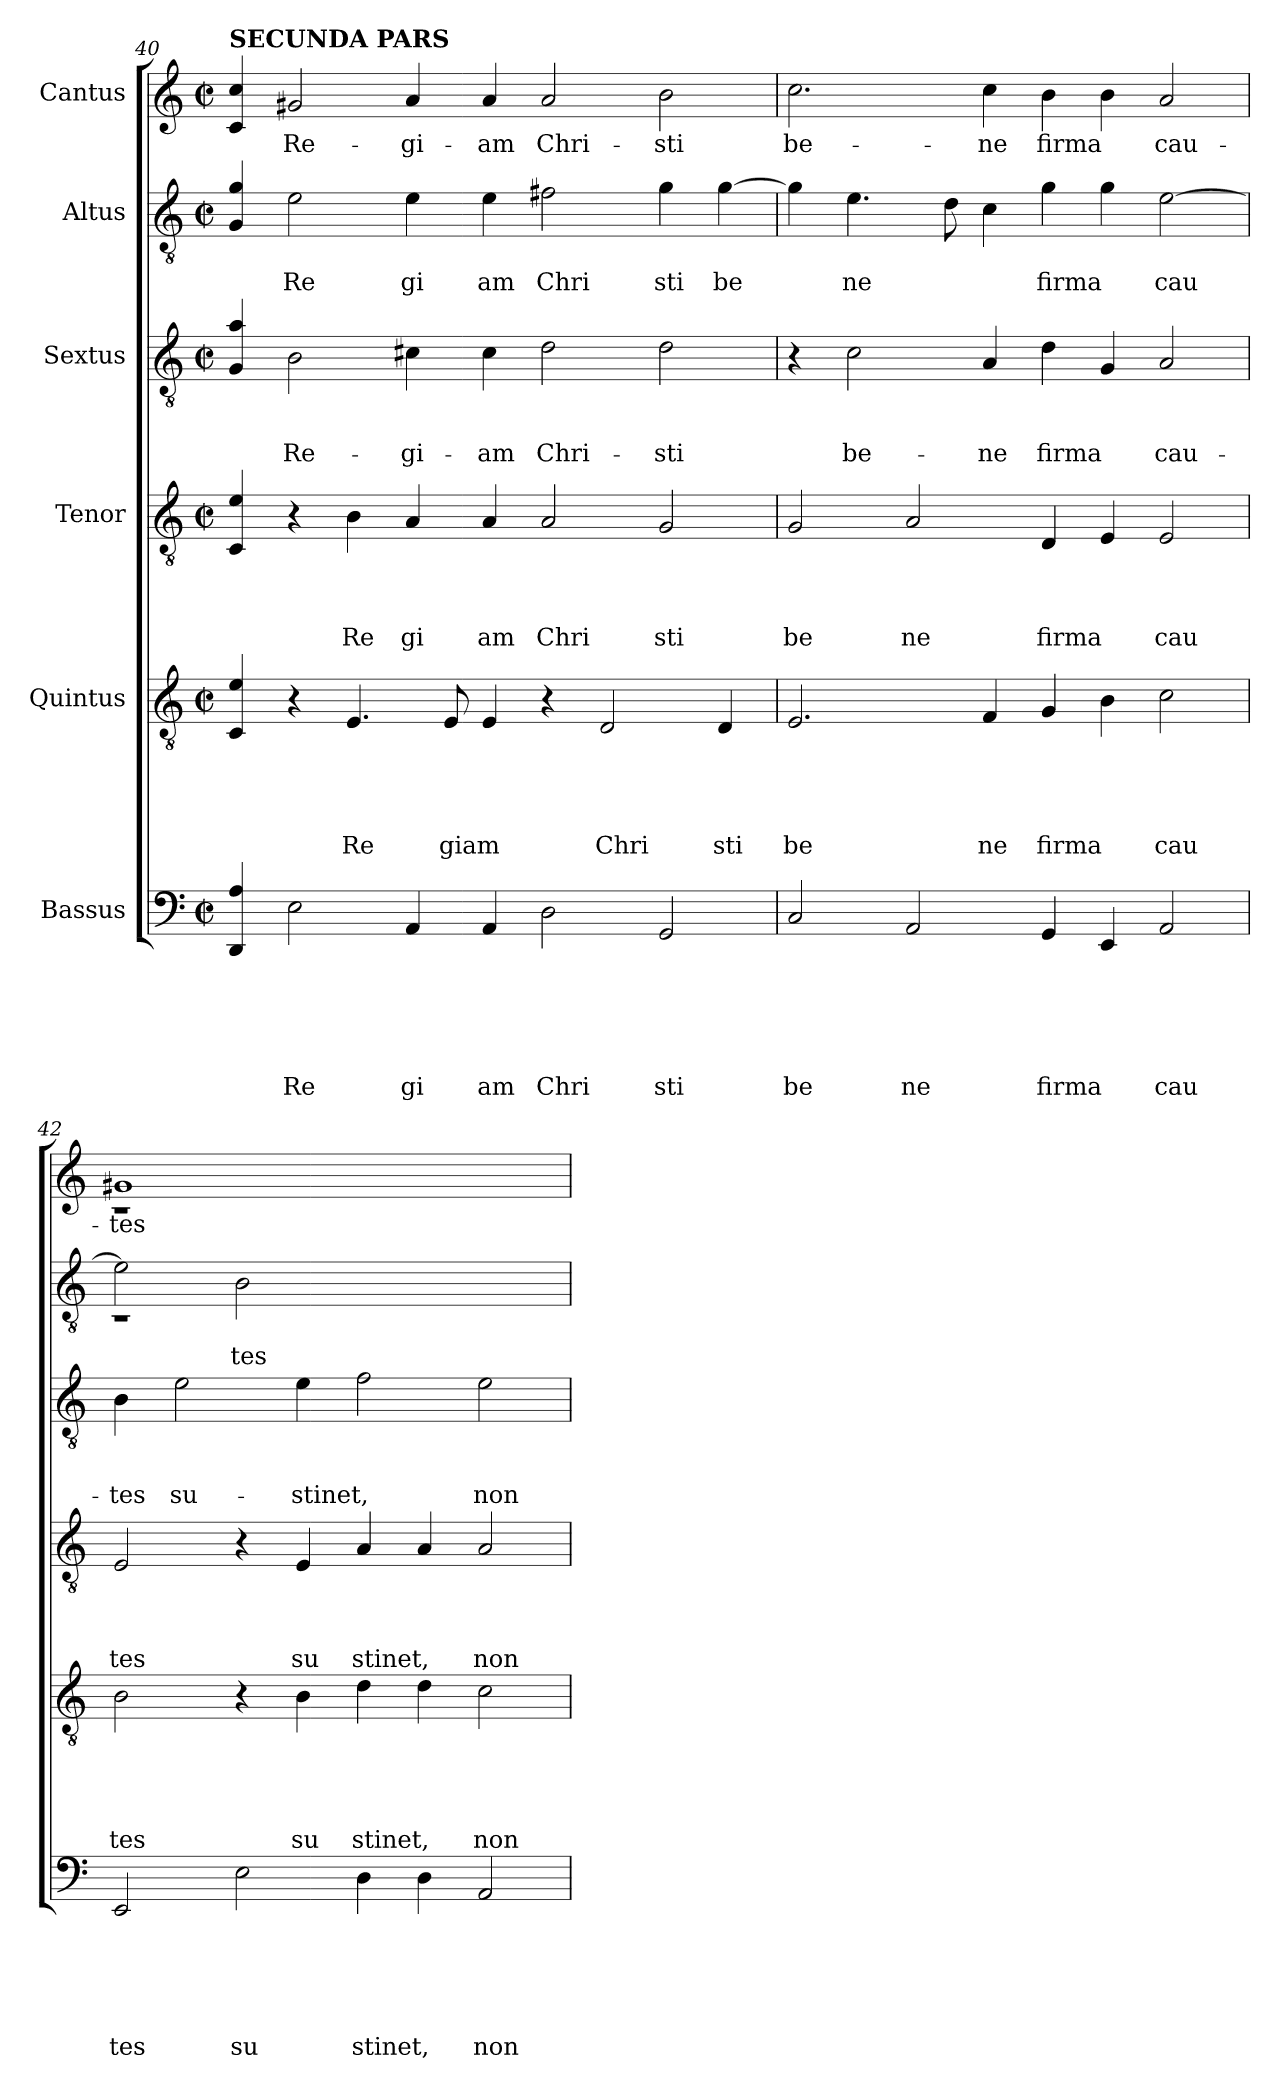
**kern	**text	**text	**text	**text	**text	**text	**kern	**text	**text	**text	**text	**text	**kern	**text	**text	**text	**text	**kern	**text	**text	**text	**kern	**text	**text	**kern	**text
*part6	*part6	*part6	*part6	*part6	*part6	*part6	*part5	*part5	*part5	*part5	*part5	*part5	*part4	*part4	*part4	*part4	*part4	*part3	*part3	*part3	*part3	*part2	*part2	*part2	*part1	*part1
*staff6	*staff6	*staff6	*staff6	*staff6	*staff6	*staff6	*staff5	*staff5	*staff5	*staff5	*staff5	*staff5	*staff4	*staff4	*staff4	*staff4	*staff4	*staff3	*staff3	*staff3	*staff3	*staff2	*staff2	*staff2	*staff1	*staff1
*I"Bassus	*	*	*	*	*	*	*I"Quintus	*	*	*	*	*	*I"Tenor	*	*	*	*	*I"Sextus	*	*	*	*I"Altus	*	*	*I"Cantus	*
!!LO:LB:g=z
*clefF4	*	*	*	*	*	*	*clefGv2	*	*	*	*	*	*clefGv2	*	*	*	*	*clefGv2	*	*	*	*clefGv2	*	*	*clefG2	*
*k[]	*	*	*	*	*	*	*k[]	*	*	*	*	*	*k[]	*	*	*	*	*k[]	*	*	*	*k[]	*	*	*k[]	*
*C:	*	*	*	*	*	*	*C:	*	*	*	*	*	*C:	*	*	*	*	*C:	*	*	*	*C:	*	*	*C:	*
*M2/2	*	*	*	*	*	*	*M2/2	*	*	*	*	*	*M2/2	*	*	*	*	*M2/2	*	*	*	*M2/2	*	*	*M2/2	*
*met(c|)	*	*	*	*	*	*	*met(c|)	*	*	*	*	*	*met(c|)	*	*	*	*	*met(c|)	*	*	*	*met(c|)	*	*	*met(c|)	*
=40	=40	=40	=40	=40	=40	=40	=40	=40	=40	=40	=40	=40	=40	=40	=40	=40	=40	=40	=40	=40	=40	=40	=40	=40	=40	=40
!	!	!	!	!	!	!	!	!	!	!	!	!	!	!	!	!	!	!	!	!	!	!	!	!	!LO:TX:a:B:t=SECUNDA PARS	!
4DD/ 4A/	.	.	.	.	.	.	4C/ 4e/	.	.	.	.	.	4C/ 4e/	.	.	.	.	4G/ 4a/	.	.	.	4G/ 4g/	.	.	4c/ 4cc/	.
!	!	!	!	!	!	!LO:LY:b	!	!	!	!	!	!	!	!	!	!	!	!	!	!	!LO:LY:b	!	!	!LO:LY:b	!	!LO:LY:b
2E\	.	.	.	.	.	Re	4r	.	.	.	.	.	4r	.	.	.	.	2B\	.	.	Re-	2e\	.	Re	2g#X/	Re-
!	!	!	!	!	!	!	!	!	!	!	!	!LO:LY:b	!	!	!	!	!LO:LY:b	!	!	!	!	!	!	!	!	!
.	.	.	.	.	.	.	4.E/	.	.	.	.	Re	4B\	.	.	.	Re	.	.	.	.	.	.	.	.	.
!	!	!	!	!	!	!LO:LY:b	!	!	!	!	!	!	!	!	!	!	!LO:LY:b	!	!	!	!LO:LY:b	!	!	!LO:LY:b	!	!LO:LY:b
4AA/	.	.	.	.	.	gi	.	.	.	.	.	.	4A/	.	.	.	gi	4c#X\	.	.	-gi-	4e\	.	gi	4a/	-gi-
!	!	!	!	!	!	!	!	!	!	!	!	!LO:LY:b	!	!	!	!	!	!	!	!	!	!	!	!	!	!
.	.	.	.	.	.	.	8E/	.	.	.	.	giam	.	.	.	.	.	.	.	.	.	.	.	.	.	.
!	!	!	!	!	!	!LO:LY:b	!	!	!	!	!	!	!	!	!	!	!LO:LY:b	!	!	!	!LO:LY:b	!	!	!LO:LY:b	!	!LO:LY:b
4AA/	.	.	.	.	.	am	4E/	.	.	.	.	.	4A/	.	.	.	am	4c#\	.	.	-am	4e\	.	am	4a/	-am
!	!	!	!	!	!	!LO:LY:b	!	!	!	!	!	!	!	!	!	!	!LO:LY:b	!	!	!	!LO:LY:b	!	!	!LO:LY:b	!	!LO:LY:b
2D\	.	.	.	.	.	Chri	4r	.	.	.	.	.	2A/	.	.	.	Chri	2d\	.	.	Chri-	2f#X\	.	Chri	2a/	Chri-
!	!	!	!	!	!	!	!	!	!	!	!	!LO:LY:b	!	!	!	!	!	!	!	!	!	!	!	!	!	!
.	.	.	.	.	.	.	2D/	.	.	.	.	Chri	.	.	.	.	.	.	.	.	.	.	.	.	.	.
!	!	!	!	!	!	!LO:LY:b	!	!	!	!	!	!	!	!	!	!	!LO:LY:b	!	!	!	!LO:LY:b	!	!	!LO:LY:b	!	!LO:LY:b
2GG/	.	.	.	.	.	sti	.	.	.	.	.	.	2G/	.	.	.	sti	2d\	.	.	-sti	4g\	.	sti	2b\	-sti
!	!	!	!	!	!	!	!	!	!	!	!	!LO:LY:b	!	!	!	!	!	!	!	!	!	!	!	!LO:LY:b	!	!
.	.	.	.	.	.	.	4D/	.	.	.	.	sti	.	.	.	.	.	.	.	.	.	[>4g\	.	be	.	.
=41	=41	=41	=41	=41	=41	=41	=41	=41	=41	=41	=41	=41	=41	=41	=41	=41	=41	=41	=41	=41	=41	=41	=41	=41	=41	=41
!	!	!	!	!	!	!LO:LY:b	!	!	!	!	!	!LO:LY:b	!	!	!	!	!LO:LY:b	!	!	!	!	!	!	!	!	!LO:LY:b
2C/	.	.	.	.	.	be	2.E/	.	.	.	.	be	2G/	.	.	.	be	4r	.	.	.	4g\]	.	.	2.cc\	be-
!	!	!	!	!	!	!	!	!	!	!	!	!	!	!	!	!	!	!	!	!	!LO:LY:b	!	!	!LO:LY:b	!	!
.	.	.	.	.	.	.	.	.	.	.	.	.	.	.	.	.	.	2c\	.	.	be-	4.e\	.	ne	.	.
!	!	!	!	!	!	!LO:LY:b	!	!	!	!	!	!	!	!	!	!	!LO:LY:b	!	!	!	!	!	!	!	!	!
2AA/	.	.	.	.	.	ne	.	.	.	.	.	.	2A/	.	.	.	ne	.	.	.	.	.	.	.	.	.
.	.	.	.	.	.	.	.	.	.	.	.	.	.	.	.	.	.	.	.	.	.	8d\	.	.	.	.
!	!	!	!	!	!	!	!	!	!	!	!	!LO:LY:b	!	!	!	!	!	!	!	!	!LO:LY:b	!	!	!	!	!LO:LY:b
.	.	.	.	.	.	.	4F/	.	.	.	.	ne	.	.	.	.	.	4A/	.	.	-ne	4c\	.	.	4cc\	-ne
!	!	!	!	!	!	!LO:LY:b	!	!	!	!	!	!LO:LY:b	!	!	!	!	!LO:LY:b	!	!	!	!LO:LY:b	!	!	!LO:LY:b	!	!LO:LY:b
4GG/	.	.	.	.	.	firma	4G/	.	.	.	.	firma	4D/	.	.	.	firma	4d\	.	.	firma	4g\	.	firma	4b\	firma
4EE/	.	.	.	.	.	.	4B\	.	.	.	.	.	4E/	.	.	.	.	4G/	.	.	.	4g\	.	.	4b\	.
!	!	!	!	!	!	!LO:LY:b	!	!	!	!	!	!LO:LY:b	!	!	!	!	!LO:LY:b	!	!	!	!LO:LY:b	!	!	!LO:LY:b	!	!LO:LY:b
2AA/	.	.	.	.	.	cau	2c\	.	.	.	.	cau	2E/	.	.	.	cau	2A/	.	.	cau-	[>2e\	.	cau	2a/	cau-
=42	=42	=42	=42	=42	=42	=42	=42	=42	=42	=42	=42	=42	=42	=42	=42	=42	=42	=42	=42	=42	=42	=42	=42	=42	=42	=42
*	*	*	*	*	*	*	*	*	*	*	*	*	*	*	*	*	*	*	*	*	*	*^	*	*	*^	*
!	!	!	!	!	!	!LO:LY:b	!	!	!	!	!	!LO:LY:b	!	!	!	!	!LO:LY:b	!	!	!	!LO:LY:b	!	!LO:N:vis=1	!	!	!	!LO:N:vis=1	!LO:LY:b
2EE/	.	.	.	.	.	tes	2B\	.	.	.	.	tes	2E/	.	.	.	tes	4B\	.	.	-tes	2e\]	0rC	.	.	1g#X	0rc	-tes
!	!	!	!	!	!	!	!	!	!	!	!	!	!	!	!	!	!	!	!	!	!LO:LY:b	!	!	!	!	!	!	!
.	.	.	.	.	.	.	.	.	.	.	.	.	.	.	.	.	.	2e\	.	.	su-	.	.	.	.	.	.	.
!	!	!	!	!	!	!LO:LY:b	!	!	!	!	!	!	!	!	!	!	!	!	!	!	!	!	!	!	!LO:LY:b	!	!	!
2E\	.	.	.	.	.	su	4r	.	.	.	.	.	4r	.	.	.	.	.	.	.	.	2B\	.	.	tes	.	.	.
!	!	!	!	!	!	!	!	!	!	!	!	!LO:LY:b	!	!	!	!	!LO:LY:b	!	!	!	!LO:LY:b	!	!	!	!	!	!	!
.	.	.	.	.	.	.	4B\	.	.	.	.	su	4E/	.	.	.	su	4e\	.	.	-stinet,	.	.	.	.	.	.	.
!	!	!	!	!	!	!LO:LY:b	!	!	!	!	!	!LO:LY:b	!	!	!	!	!LO:LY:b	!	!	!	!	!	!	!	!	!	!	!
4D\	.	.	.	.	.	stinet,	4d\	.	.	.	.	stinet,	4A/	.	.	.	stinet,	2f\	.	.	.	1ryy	.	.	.	1ryy	.	.
4D\	.	.	.	.	.	.	4d\	.	.	.	.	.	4A/	.	.	.	.	.	.	.	.	.	.	.	.	.	.	.
!	!	!	!	!	!	!LO:LY:b	!	!	!	!	!	!LO:LY:b	!	!	!	!	!LO:LY:b	!	!	!	!LO:LY:b	!	!	!	!	!	!	!
2AA/	.	.	.	.	.	non	2c\	.	.	.	.	non	2A/	.	.	.	non	2e\	.	.	non	.	.	.	.	.	.	.
*	*	*	*	*	*	*	*	*	*	*	*	*	*	*	*	*	*	*	*	*	*	*v	*v	*	*	*	*	*
*	*	*	*	*	*	*	*	*	*	*	*	*	*	*	*	*	*	*	*	*	*	*	*	*	*v	*v	*
=	=	=	=	=	=	=	=	=	=	=	=	=	=	=	=	=	=	=	=	=	=	=	=	=	=	=
*-	*-	*-	*-	*-	*-	*-	*-	*-	*-	*-	*-	*-	*-	*-	*-	*-	*-	*-	*-	*-	*-	*-	*-	*-	*-	*-
